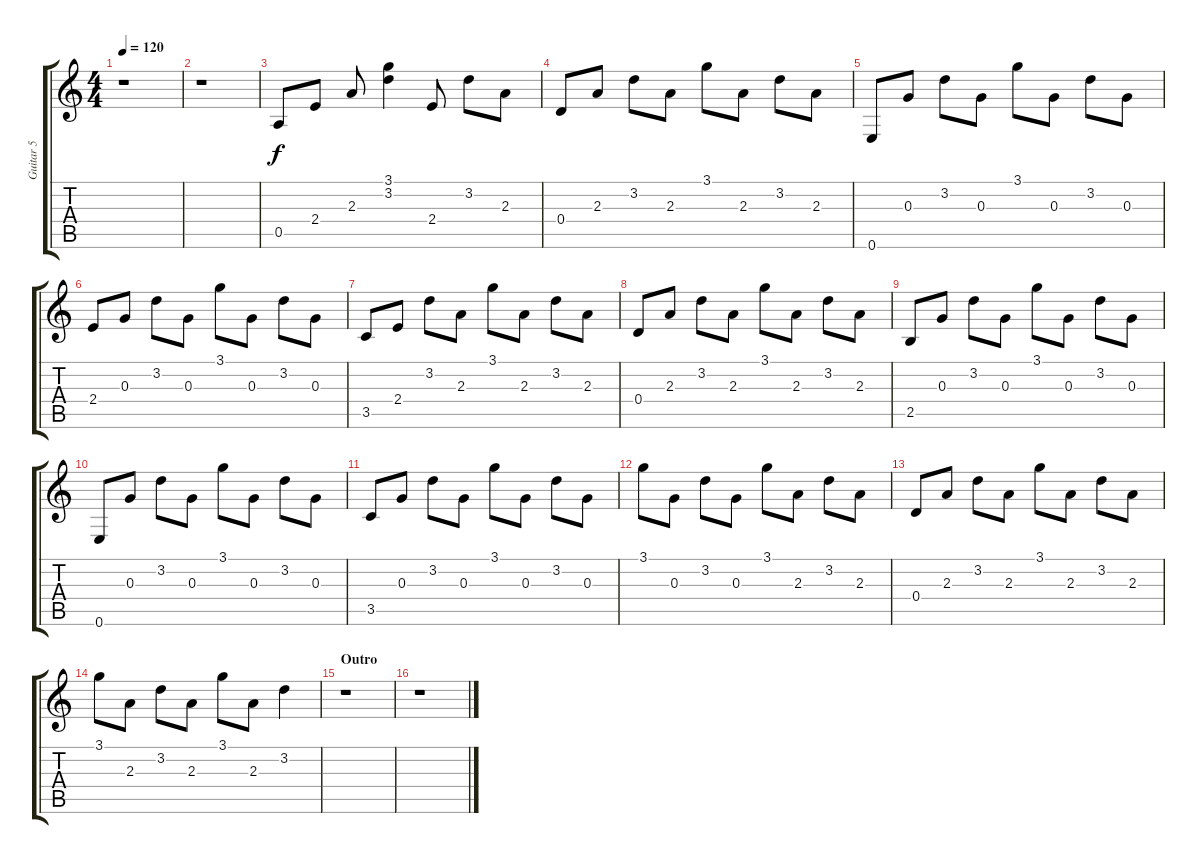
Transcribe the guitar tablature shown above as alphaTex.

\track ("Guitar 5" "Guitar 5") {instrument distortionguitar}
\staff {score tabs}
\tuning (E4 B3 G3 D3 A2 E2) {hide}
\ts (4 4)
\tempo 120
\clef g2
\ks c
r.1{dy f} |
r.1 |
0.5.8 2.4.8 2.3.8 (3.1 3.2).4 2.4.8 3.2.8 2.3.8 |
0.4.8 2.3.8 3.2.8 2.3.8 3.1.8 2.3.8 3.2.8 2.3.8 |
0.6.8 0.3.8 3.2.8 0.3.8 3.1.8 0.3.8 3.2.8 0.3.8 |
2.4.8 0.3.8 3.2.8 0.3.8 3.1.8 0.3.8 3.2.8 0.3.8 |
3.5.8 2.4.8 3.2.8 2.3.8 3.1.8 2.3.8 3.2.8 2.3.8 |
0.4.8 2.3.8 3.2.8 2.3.8 3.1.8 2.3.8 3.2.8 2.3.8 |
2.5.8 0.3.8 3.2.8 0.3.8 3.1.8 0.3.8 3.2.8 0.3.8 |
0.6.8 0.3.8 3.2.8 0.3.8 3.1.8 0.3.8 3.2.8 0.3.8 |
3.5.8 0.3.8 3.2.8 0.3.8 3.1.8 0.3.8 3.2.8 0.3.8 |
3.1.8 0.3.8 3.2.8 0.3.8 3.1.8 2.3.8 3.2.8 2.3.8 |
0.4.8 2.3.8 3.2.8 2.3.8 3.1.8 2.3.8 3.2.8 2.3.8 |
3.1.8 2.3.8 3.2.8 2.3.8 3.1.8 2.3.8 3.2.4 |
\section ("" "Outro")
r.1 |
r.1
